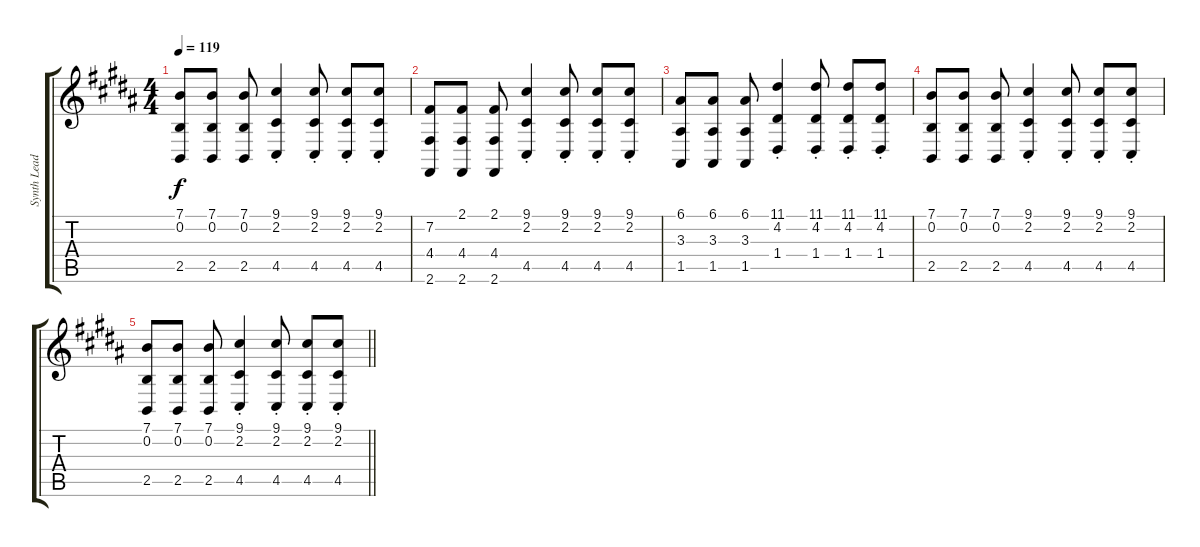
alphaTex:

\track ("Synth Lead" "Synth Lead") {instrument lead2sawtooth}
\staff {score tabs}
\tuning (E4 B3 G3 D3 A2 E2) {hide}
\ts (4 4)
\tempo 119
\clef g2
\ks b
(7.1 0.2 2.5).8{dy f} (7.1 0.2 2.5).8 (7.1 0.2 2.5).8 (9.1{st} 2.2{st} 4.5{st}).4 (9.1{st} 2.2{st} 4.5{st}).8 (9.1{st} 2.2{st} 4.5{st}).8 (9.1{st} 2.2{st} 4.5{st}).8 |
(7.2 4.4 2.6).8 (2.1 4.4 2.6).8 (2.1 4.4 2.6).8 (9.1{st} 2.2{st} 4.5{st}).4 (9.1{st} 2.2{st} 4.5{st}).8 (9.1{st} 2.2{st} 4.5{st}).8 (9.1{st} 2.2{st} 4.5{st}).8 |
(6.1 3.3 1.5).8 (6.1 3.3 1.5).8 (6.1 3.3 1.5).8 (11.1{st} 4.2{st} 1.4{st}).4 (11.1{st} 4.2{st} 1.4{st}).8 (11.1{st} 4.2{st} 1.4{st}).8 (11.1{st} 4.2{st} 1.4{st}).8 |
(7.1 0.2 2.5).8 (7.1 0.2 2.5).8 (7.1 0.2 2.5).8 (9.1{st} 2.2{st} 4.5{st}).4 (9.1{st} 2.2{st} 4.5{st}).8 (9.1{st} 2.2{st} 4.5{st}).8 (9.1{st} 2.2{st} 4.5{st}).8 |
\barLineRight lightlight
(7.1 0.2 2.5).8 (7.1 0.2 2.5).8 (7.1 0.2 2.5).8 (9.1{st} 2.2{st} 4.5{st}).4 (9.1{st} 2.2{st} 4.5{st}).8 (9.1{st} 2.2{st} 4.5{st}).8 (9.1{st} 2.2{st} 4.5{st}).8
